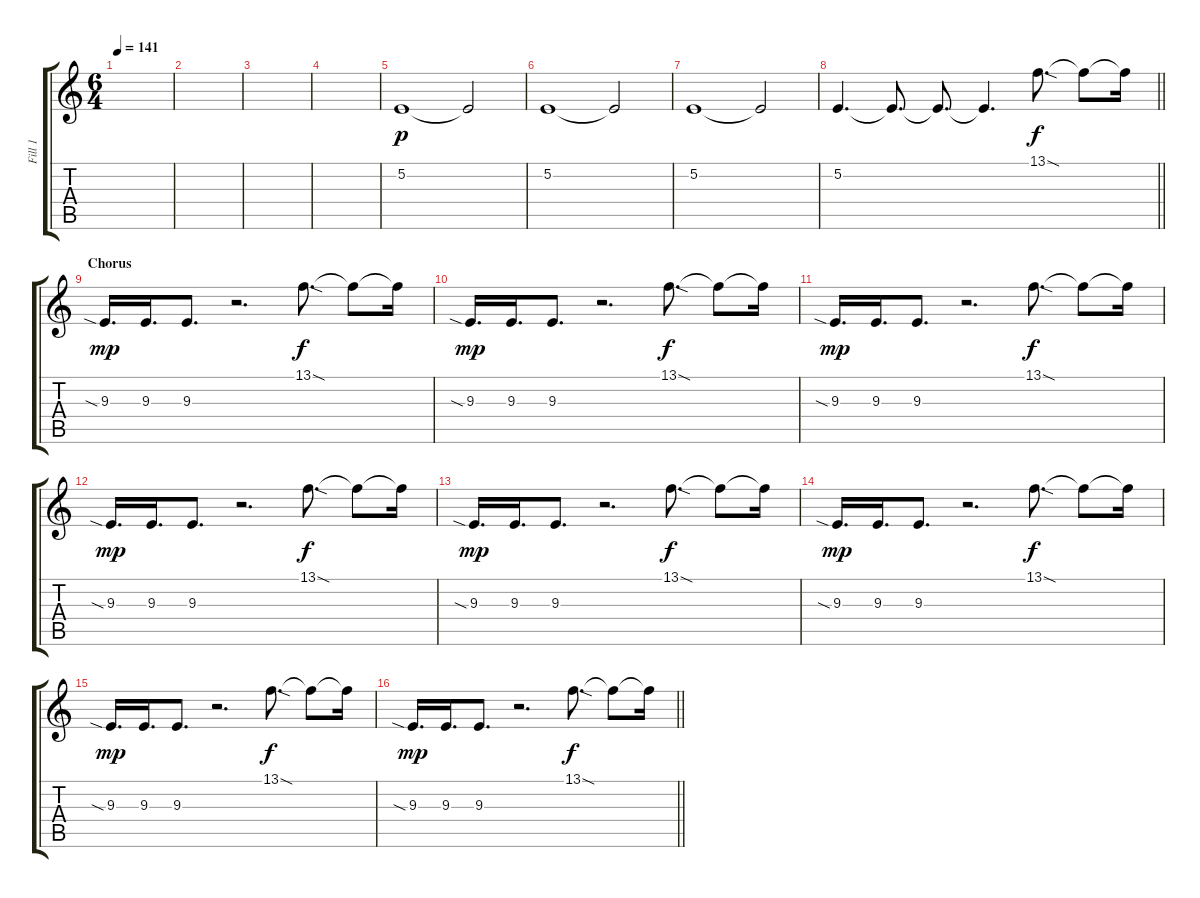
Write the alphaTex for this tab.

\track ("Fill 1" "Fill 1") {instrument altosax}
\staff {score tabs}
\tuning (E4 B3 G3 D3 A2 E2) {hide}
\ts (6 4)
\tempo 141
\clef g2
\ks c
|
|
|
|
5.2.1{dy p} 5.2{t}.2 |
5.2.1 5.2{t}.2 |
5.2.1 5.2{t}.2 |
\barLineRight lightlight
5.2.4{d} 5.2{t}.8{d} 5.2{t}.8{d} 5.2{t}.4{d} 13.1{sod}.8{d dy f} 13.1{t}.8 13.1{t}.16 |
\section ("" "Chorus")
9.3{sia}.16{d dy mp} 9.3.16{d} 9.3.8{d} r.2{d} 13.1{sod}.8{d dy f} 13.1{t}.8 13.1{t}.16 |
9.3{sia}.16{d dy mp} 9.3.16{d} 9.3.8{d} r.2{d} 13.1{sod}.8{d dy f} 13.1{t}.8 13.1{t}.16 |
9.3{sia}.16{d dy mp} 9.3.16{d} 9.3.8{d} r.2{d} 13.1{sod}.8{d dy f} 13.1{t}.8 13.1{t}.16 |
9.3{sia}.16{d dy mp} 9.3.16{d} 9.3.8{d} r.2{d} 13.1{sod}.8{d dy f} 13.1{t}.8 13.1{t}.16 |
9.3{sia}.16{d dy mp} 9.3.16{d} 9.3.8{d} r.2{d} 13.1{sod}.8{d dy f} 13.1{t}.8 13.1{t}.16 |
9.3{sia}.16{d dy mp} 9.3.16{d} 9.3.8{d} r.2{d} 13.1{sod}.8{d dy f} 13.1{t}.8 13.1{t}.16 |
9.3{sia}.16{d dy mp} 9.3.16{d} 9.3.8{d} r.2{d} 13.1{sod}.8{d dy f} 13.1{t}.8 13.1{t}.16 |
\barLineRight lightlight
9.3{sia}.16{d dy mp} 9.3.16{d} 9.3.8{d} r.2{d} 13.1{sod}.8{d dy f} 13.1{t}.8 13.1{t}.16
